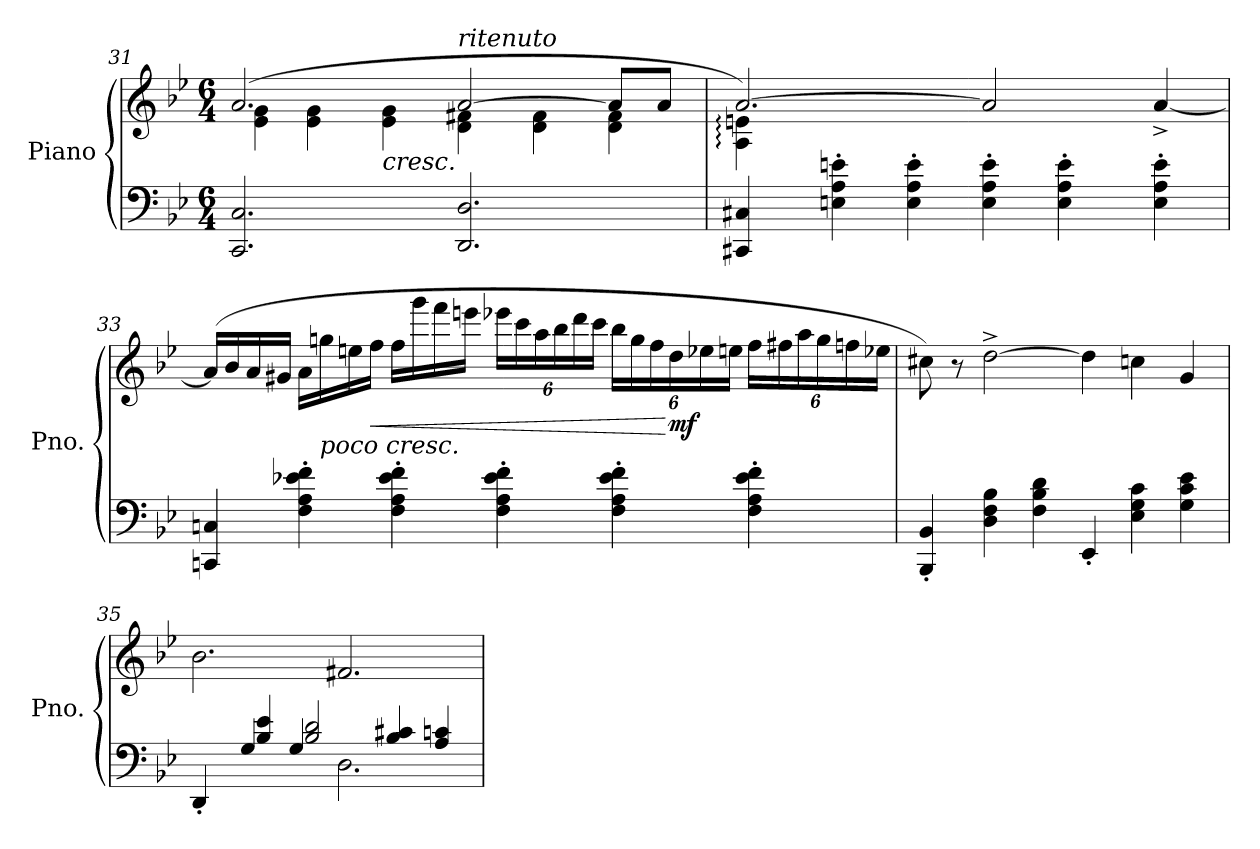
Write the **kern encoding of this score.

**kern	**kern	**dynam
*part1	*part1	*part1
*staff2	*staff1	*staff1/2
*I"Piano	*	*
*I'Pno.	*	*
*clefF4	*clefG2	*
*k[b-e-]	*k[b-e-]	*
*M6/4	*M6/4	*
=31	=31	=31
*	*^	*
2.CC/ 2.C/	(>2.a/	4e-\ 4g\	.
.	.	4e-\ 4g\	.
!	!	!	!LO:HP:b
.	.	4e-\ 4g\	<
!	!LO:TX:a:i:t=ritenuto	!	!
2.DD/ 2.D/	[2a/	4d\ 4f#X\	.
.	.	4d\ 4f#\	.
.	8a/L]	4d\ 4f#\	.
.	8a/J	.	.
!!LO:PB:g=z
=32	=32	=32	=32
*	*	*^	*
4CC#X/ 4C#X/	[2.a/)	4A\: 4en\:	16ryy	.
.	.	.	1a!yy	.
4En\' 4A\' 4en\'	.	1ryy	.	.
4E\' 4A\' 4e\'	.	.	.	.
4E\' 4A\' 4e\'	2a/]	.	.	.
4E\' 4A\' 4e\'	.	.	.	.
.	.	.	4..ryy	.
4E\' 4A\' 4e\'	[4a^/	4ryy	.	.
*	*v	*v	*v	*
=33	=33	=33
4CCn/ 4Cn/	(>16a/LL]	.
.	16b-/	.
.	16a/	.
.	16g#X/JJ	.
4F\' 4A\' 4e-X\' 4f\'	16a\LL	.
!	!LO:TX:b:i:t=poco cresc.	!
.	16ggn\	.
.	16een\	.
!	!	!LO:HP:b
.	16ff\JJ	<
4F\' 4A\' 4e-\' 4f\'	16ff\LL	.
.	16ggg\	.
.	16fff\	.
.	16eeen\JJ	.
*	*Xbrackettup	*
4F\' 4A\' 4e-\' 4f\'	24eee-X\LL	.
.	24ccc\	.
.	24aa\	.
.	24bb-\	.
.	24ddd\	.
.	24ccc\JJ	.
4F\' 4A\' 4e-\' 4f\'	24bb-\LL	.
.	24gg\	.
.	24ff\	.
!	!	!LO:DY:n=1:b
.	24dd\	[ mf
.	24ee-X\	.
.	24een\JJ	.
4F\' 4A\' 4e-\' 4f\'	24ff\LL	.
.	24ff#X\	.
.	24aa\	.
.	24gg\	.
.	24ffn\	.
.	24ee-X\JJ	.
=34	=34	=34
4BBB-/' 4BB-/'	8cc#X\)	.
.	8r	.
4D\ 4F\ 4B-\	[2dd^\	.
4F\ 4B-\ 4d\	.	.
4EE-'/	4dd\]	.
4E-\ 4G\ 4c\	4ccn\	.
4G\ 4c\ 4e-\	4g/	.
!!LO:LB:g=z
=35	=35	=35
*^	*	*
4DD'/	4ryy	2.b-\	.
4G/	4B-/ 4e-/	.	.
4G/	2B-/ 2d/	.	.
2.D\	.	2.f#X/	.
.	4B-/ 4c#X/	.	.
.	4A/ 4cn/	.	.
*v	*v	*	*
.	.	[
=	=	=
*-	*-	*-
